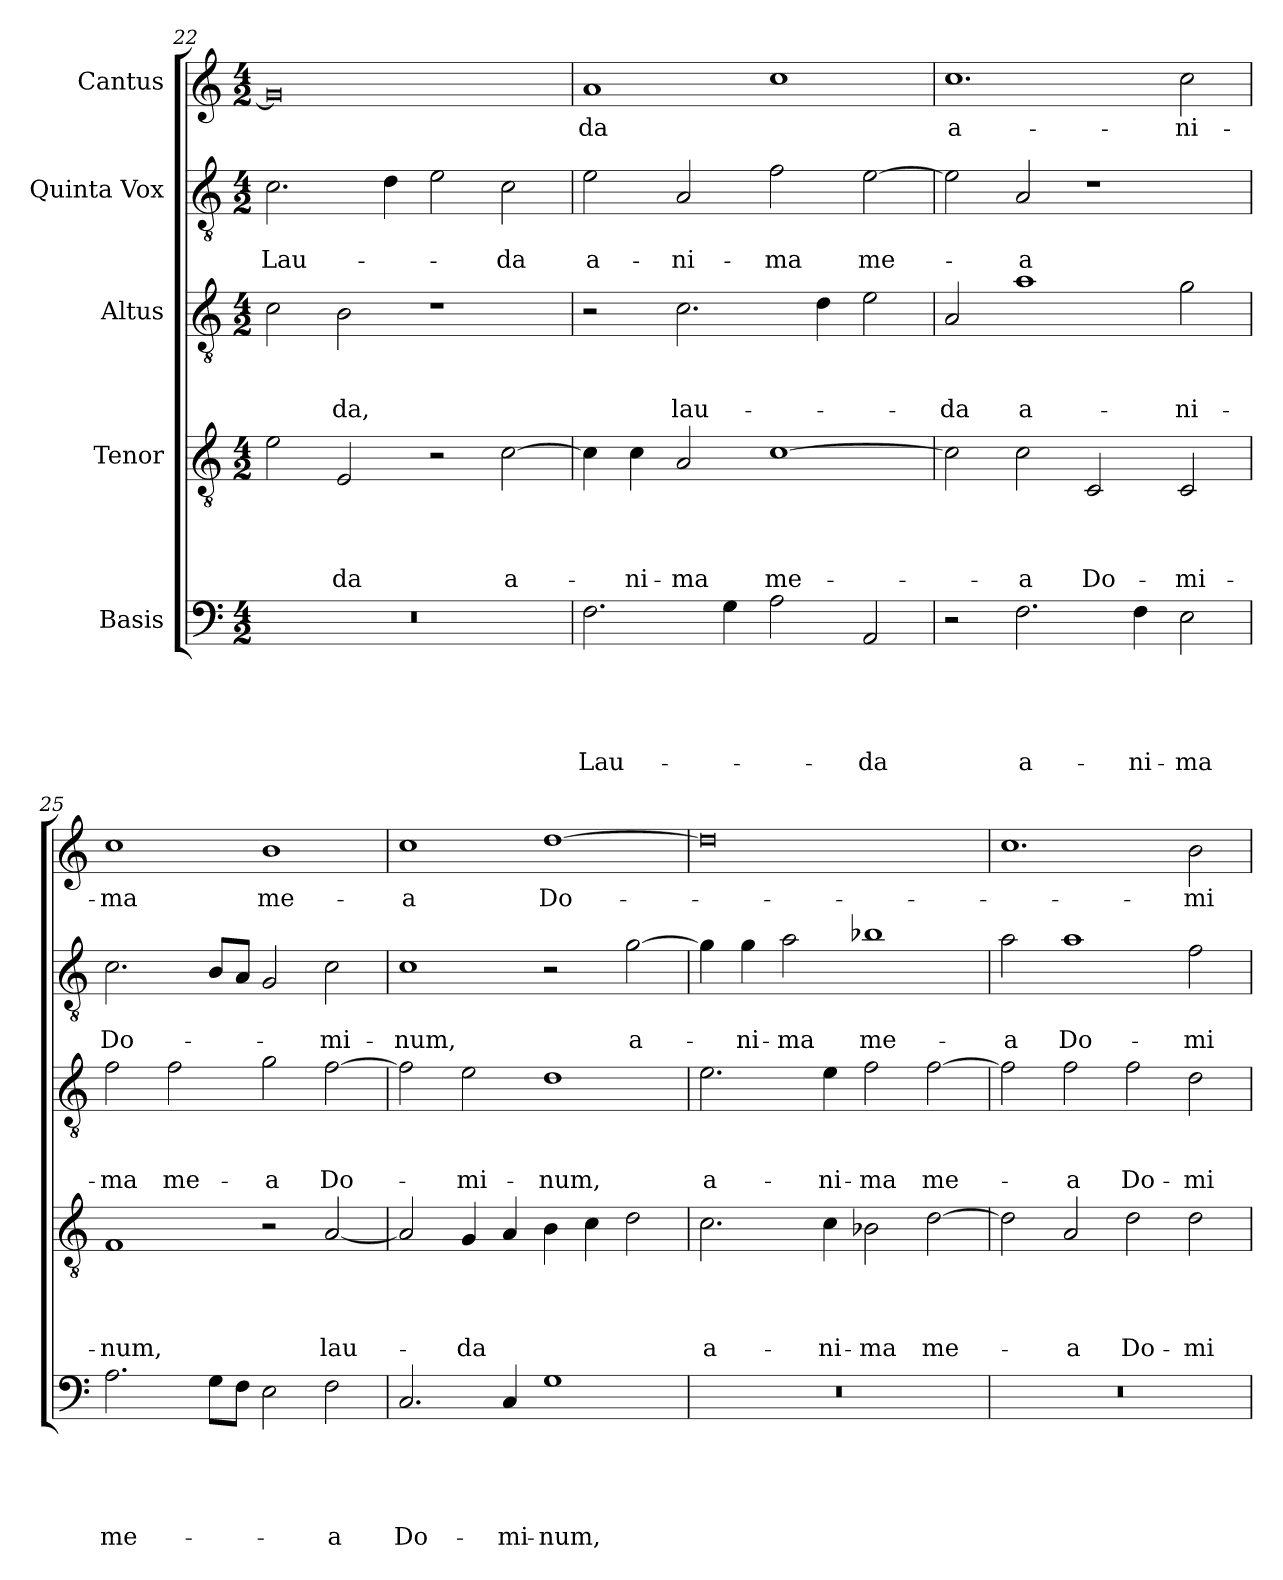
**kern	**text	**text	**text	**text	**text	**kern	**text	**text	**text	**text	**kern	**text	**text	**text	**kern	**text	**text	**kern	**text
*part5	*part5	*part5	*part5	*part5	*part5	*part4	*part4	*part4	*part4	*part4	*part3	*part3	*part3	*part3	*part2	*part2	*part2	*part1	*part1
*staff5	*staff5	*staff5	*staff5	*staff5	*staff5	*staff4	*staff4	*staff4	*staff4	*staff4	*staff3	*staff3	*staff3	*staff3	*staff2	*staff2	*staff2	*staff1	*staff1
*I"Basis	*	*	*	*	*	*I"Tenor	*	*	*	*	*I"Altus	*	*	*	*I"Quinta Vox	*	*	*I"Cantus	*
*clefF4	*	*	*	*	*	*clefGv2	*	*	*	*	*clefGv2	*	*	*	*clefGv2	*	*	*clefG2	*
*k[]	*	*	*	*	*	*k[]	*	*	*	*	*k[]	*	*	*	*k[]	*	*	*k[]	*
*M4/2	*	*	*	*	*	*M4/2	*	*	*	*	*M4/2	*	*	*	*M4/2	*	*	*M4/2	*
=22	=22	=22	=22	=22	=22	=22	=22	=22	=22	=22	=22	=22	=22	=22	=22	=22	=22	=22	=22
0r	.	.	.	.	.	2e\	.	.	.	.	2c\	.	.	.	2.c\	.	Lau-	0g/]	.
.	.	.	.	.	.	2E/	.	.	.	-da	2B\	.	.	-da,	.	.	.	.	.
.	.	.	.	.	.	.	.	.	.	.	.	.	.	.	4d\	.	.	.	.
.	.	.	.	.	.	2r	.	.	.	.	1r	.	.	.	2e\	.	.	.	.
.	.	.	.	.	.	[2c\	.	.	.	a-	.	.	.	.	2c\	.	-da	.	.
=23	=23	=23	=23	=23	=23	=23	=23	=23	=23	=23	=23	=23	=23	=23	=23	=23	=23	=23	=23
2.F\	.	.	.	.	Lau-	4c\]	.	.	.	.	2r	.	.	.	2e\	.	a-	1a/	-da
.	.	.	.	.	.	4c\	.	.	.	-ni-	.	.	.	.	.	.	.	.	.
.	.	.	.	.	.	2A/	.	.	.	-ma	2.c\	.	.	lau-	2A/	.	-ni-	.	.
4G\	.	.	.	.	.	.	.	.	.	.	.	.	.	.	.	.	.	.	.
2A\	.	.	.	.	.	[1c\	.	.	.	me-	.	.	.	.	2f\	.	-ma	1cc\	.
.	.	.	.	.	.	.	.	.	.	.	4d\	.	.	.	.	.	.	.	.
2AA/	.	.	.	.	-da	.	.	.	.	.	2e\	.	.	.	[2e\	.	me-	.	.
=24	=24	=24	=24	=24	=24	=24	=24	=24	=24	=24	=24	=24	=24	=24	=24	=24	=24	=24	=24
2r	.	.	.	.	.	2c\]	.	.	.	.	2A/	.	.	-da	2e\]	.	.	1.cc\	a-
2.F\	.	.	.	.	a-	2c\	.	.	.	-a	1a\	.	.	a-	2A/	.	-a	.	.
.	.	.	.	.	.	2C/	.	.	.	Do-	.	.	.	.	1r	.	.	.	.
4F\	.	.	.	.	-ni-	.	.	.	.	.	.	.	.	.	.	.	.	.	.
2E\	.	.	.	.	-ma	2C/	.	.	.	-mi-	2g\	.	.	-ni-	.	.	.	2cc\	-ni-
=25	=25	=25	=25	=25	=25	=25	=25	=25	=25	=25	=25	=25	=25	=25	=25	=25	=25	=25	=25
2.A\	.	.	.	.	me-	1F/	.	.	.	-num,	2f\	.	.	-ma	2.c\	.	Do-	1cc\	-ma
.	.	.	.	.	.	.	.	.	.	.	2f\	.	.	me-	.	.	.	.	.
8G\L	.	.	.	.	.	.	.	.	.	.	.	.	.	.	8B/L	.	.	.	.
8F\J	.	.	.	.	.	.	.	.	.	.	.	.	.	.	8A/J	.	.	.	.
2E\	.	.	.	.	.	2r	.	.	.	.	2g\	.	.	-a	2G/	.	.	1b\	me-
2F\	.	.	.	.	-a	[2A/	.	.	.	lau-	[2f\	.	.	Do-	2c\	.	-mi-	.	.
=26	=26	=26	=26	=26	=26	=26	=26	=26	=26	=26	=26	=26	=26	=26	=26	=26	=26	=26	=26
2.C/	.	.	.	.	Do-	2A/]	.	.	.	.	2f\]	.	.	.	1c\	.	-num,	1cc\	-a
.	.	.	.	.	.	4G/	.	.	.	-da	2e\	.	.	-mi-	.	.	.	.	.
4C/	.	.	.	.	-mi-	4A/	.	.	.	.	.	.	.	.	.	.	.	.	.
1G\	.	.	.	.	-num,	4B\	.	.	.	.	1d\	.	.	-num,	2r	.	.	[1dd\	Do-
.	.	.	.	.	.	4c\	.	.	.	.	.	.	.	.	.	.	.	.	.
.	.	.	.	.	.	2d\	.	.	.	.	.	.	.	.	[2g\	.	a-	.	.
=27	=27	=27	=27	=27	=27	=27	=27	=27	=27	=27	=27	=27	=27	=27	=27	=27	=27	=27	=27
0r	.	.	.	.	.	2.c\	.	.	.	a-	2.e\	.	.	a-	4g\]	.	.	0dd\]	.
.	.	.	.	.	.	.	.	.	.	.	.	.	.	.	4g\	.	-ni-	.	.
.	.	.	.	.	.	.	.	.	.	.	.	.	.	.	2a\	.	-ma	.	.
.	.	.	.	.	.	4c\	.	.	.	-ni-	4e\	.	.	-ni-	.	.	.	.	.
.	.	.	.	.	.	2B-X\	.	.	.	-ma	2f\	.	.	-ma	1b-X/	.	me-	.	.
.	.	.	.	.	.	[2d\	.	.	.	me-	[2f\	.	.	me-	.	.	.	.	.
=28	=28	=28	=28	=28	=28	=28	=28	=28	=28	=28	=28	=28	=28	=28	=28	=28	=28	=28	=28
0r	.	.	.	.	.	2d\]	.	.	.	.	2f\]	.	.	.	2a\	.	-a	1.cc\	.
.	.	.	.	.	.	2A/	.	.	.	-a	2f\	.	.	-a	1a/	.	Do-	.	.
.	.	.	.	.	.	2d\	.	.	.	Do-	2f\	.	.	Do-	.	.	.	.	.
.	.	.	.	.	.	2d\	.	.	.	-mi-	2d\	.	.	-mi-	2f\	.	-mi-	2b\	-mi-
=	=	=	=	=	=	=	=	=	=	=	=	=	=	=	=	=	=	=	=
*-	*-	*-	*-	*-	*-	*-	*-	*-	*-	*-	*-	*-	*-	*-	*-	*-	*-	*-	*-
